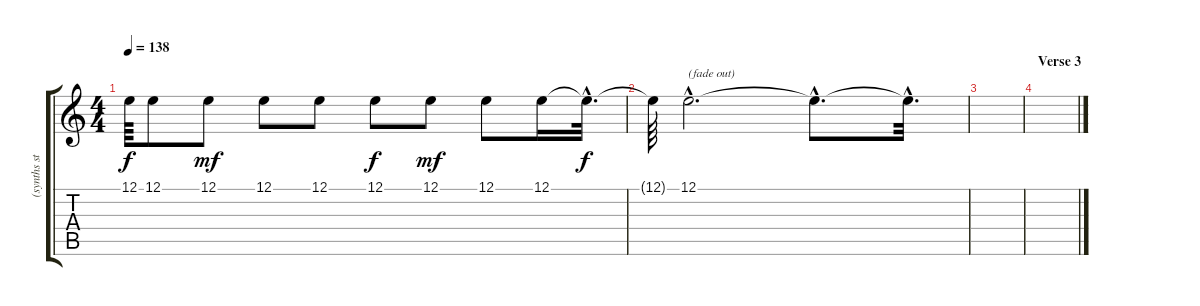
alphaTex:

\track ("(synths stereo fx)" "(synths st") {instrument lead1square}
\staff {score tabs}
\tuning (E4 B3 G3 D3 A2 E2) {hide}
\ts (4 4)
\tempo 138
\clef g2
\ks c
12.1{t}.64{dy f} 12.1.8 12.1.8{dy mf} 12.1.8 12.1.8 12.1.8{dy f} 12.1.8{dy mf} 12.1.8 12.1.16 12.1{hac t}.32{d dy f} |
12.1{t}.64 12.1{hac}.2{d txt "(fade out)" volume 0} 12.1{hac t}.8{d} 12.1{hac t}.32{d} |
|
\section ("" "Verse 3")
